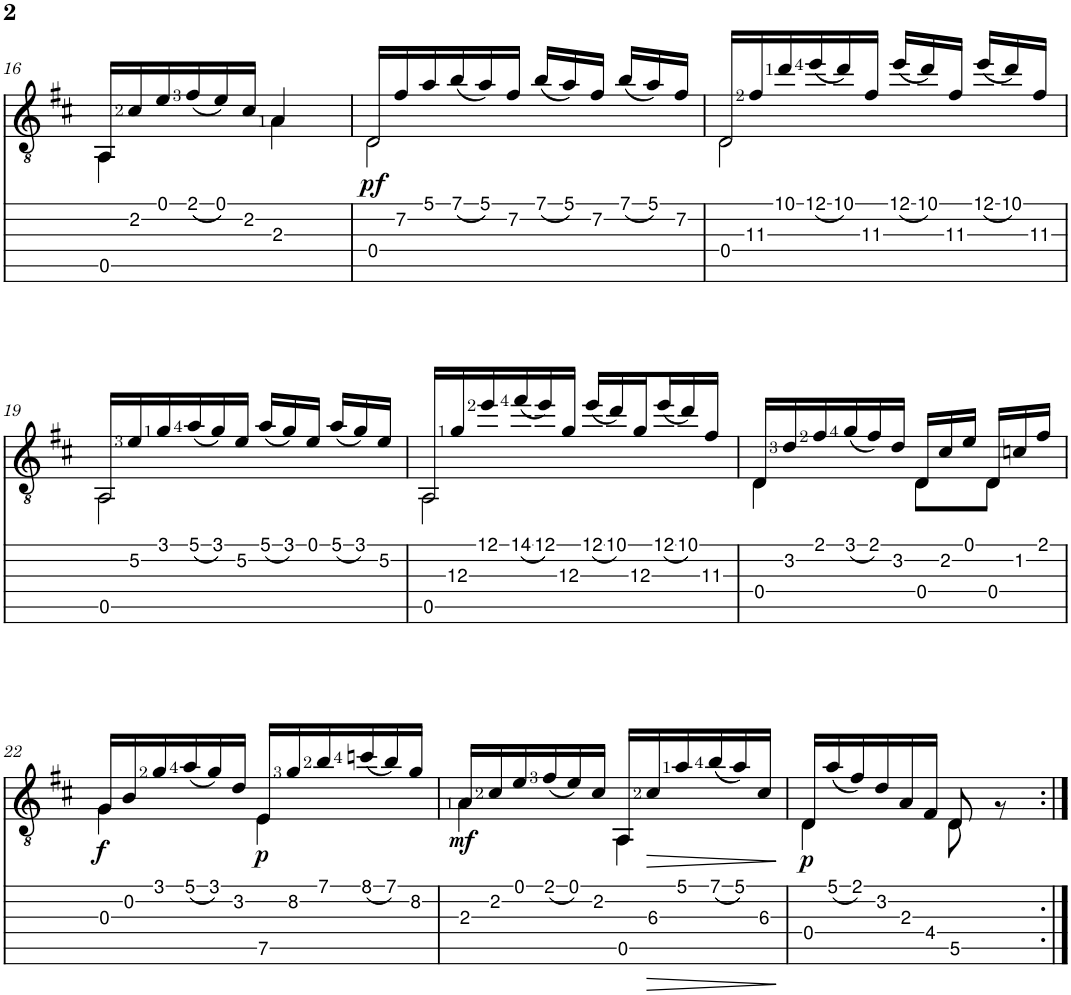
**kern	**kern	**dynam
*part1	*part1	*part1
*staff2	*staff1	*staff1/2
*I"Classical Guitar	*	*
*I'Guit.	*	*
!!LO:PB:g=z
*	*clefGv2	*
*k[f#c#]	*k[f#c#]	*
*D:	*D:	*
*M2/4	*M2/4	*
*Xbrackettup	*	*
=16	=16	=16
*^	*^	*
24AALL	4AA	24AA/LL	4AA\	.
24c#	.	24c#/	.	.
24eJ	.	24e/	.	.
24f#L	.	(<24f#/	.	.
24e	.	24e/)	.	.
24c#JJ	.	24c#/JJ	.	.
4A	4A	4A/	4A\	.
=17	=17	=17	=17	=17
!	!	!	!	!LO:DY:b
24DLL	2D	24D/LL	2D\	other-dynamics
24f#	.	24f#/	.	.
24aJ	.	24a/	.	.
24bL	.	(<24b/	.	.
24a	.	24a/)	.	.
24f#JJ	.	24f#/JJ	.	.
*	*	*Xbrackettup	*	*
24bLL	.	(<24b/LL	.	.
24a	.	24a/)	.	.
24f#J	.	24f#/JJ	.	.
24bL	.	(<24b/LL	.	.
24a	.	24a/)	.	.
24f#JJ	.	24f#/JJ	.	.
=18	=18	=18	=18	=18
*	*	*brackettup	*	*
24DLL	2D	24D/LL	2D\	.
24f#	.	24f#/	.	.
24ddJ	.	24dd/	.	.
24eeL	.	(<24ee/	.	.
24dd	.	24dd/)	.	.
24f#JJ	.	24f#/JJ	.	.
*	*	*Xbrackettup	*	*
24eeLL	.	(<24ee/LL	.	.
24dd	.	24dd/)	.	.
24f#J	.	24f#/JJ	.	.
24eeL	.	(<24ee/LL	.	.
24dd	.	24dd/)	.	.
24f#JJ	.	24f#/JJ	.	.
!!LO:LB:g=z	!!
=19	=19	=19	=19	=19
*	*	*brackettup	*	*
24AALL	2AA	24AA/LL	2AA\	.
24e	.	24e/	.	.
24gJ	.	24g/	.	.
24aL	.	(<24a/	.	.
24g	.	24g/)	.	.
24eJJ	.	24e/JJ	.	.
*	*	*Xbrackettup	*	*
24aLL	.	(<24a/LL	.	.
24g	.	24g/)	.	.
24eJ	.	24e/JJ	.	.
24aL	.	(<24a/LL	.	.
24g	.	24g/)	.	.
24eJJ	.	24e/JJ	.	.
=20	=20	=20	=20	=20
*	*	*brackettup	*	*
24AALL	2AA	24AA/LL	2AA\	.
24g	.	24g/	.	.
24eeJ	.	24ee/	.	.
24ff#L	.	(<24ff#/	.	.
24ee	.	24ee/)	.	.
24gJJ	.	24g/JJ	.	.
*	*	*Xbrackettup	*	*
24eeLL	.	(<24ee/LL	.	.
24dd	.	24dd/)	.	.
24gJ	.	24g/	.	.
24eeL	.	(<24ee/	.	.
24dd	.	24dd/)	.	.
24f#JJ	.	24f#/JJ	.	.
=21	=21	=21	=21	=21
*	*	*brackettup	*	*
24DLL	4D	24D/LL	4D\	.
24d	.	24d/	.	.
24f#J	.	24f#/	.	.
24gL	.	(<24g/	.	.
24f#	.	24f#/)	.	.
24dJJ	.	24d/JJ	.	.
*	*	*Xbrackettup	*	*
24DLL	8DL	24D/LL	8D\L	.
24c#	.	24c#/	.	.
24eJ	.	24e/JJ	.	.
24DL	8DJ	24D/LL	8D\J	.
24cn	.	24cn/	.	.
24f#JJ	.	24f#/JJ	.	.
!!LO:LB:g=z	!!
=22	=22	=22	=22	=22
*	*	*brackettup	*	*
!	!	!	!	!LO:DY:b
24GLL	4G	24G/LL	4G\	f
24B	.	24B/	.	.
24gJ	.	24g/	.	.
24aL	.	(<24a/	.	.
24g	.	24g/)	.	.
24dJJ	.	24d/JJ	.	.
!	!	!	!	!LO:DY:b
24ELL	4E	24E/LL	4E\	p
24g	.	24g/	.	.
24bJ	.	24b/	.	.
24ccnL	.	(<24ccn/	.	.
24b	.	24b/)	.	.
24gJJ	.	24g/JJ	.	.
=23	=23	=23	=23	=23
!	!	!	!	!LO:DY:b
24ALL	4A	24A/LL	4A\	mf
24c#	.	24c#/	.	.
24eJ	.	24e/	.	.
24f#L	.	(<24f#/	.	.
24e	.	24e/)	.	.
24c#JJ	.	24c#/JJ	.	.
24AALL	4AA	24AA/LL	4AA\	.
!	!	!	!	!LO:HP:b
24c#	.	24c#/	.	>
24aJ	.	24a/	.	.
24bL	.	(<24b/	.	.
24a	.	24a/)	.	.
24c#JJ	.	24c#/JJ	.	.
*v	*v	*	*	*
*	*v	*v	*
.	.	]
=24	=24	=24
*^	*^	*
!	!	!	!	!LO:DY:b
24DLL	4D	24D/LL	4D\	p
24a	.	(<24a/	.	.
24f#J	.	24f#/)	.	.
24dL	.	24d/	.	.
24A	.	24A/	.	.
24F#JJ	.	24F#/JJ	.	.
8D	8D	8D/	8D\	.
8ryy	8r	8ryy	8r	.
*v	*v	*	*	*
*	*v	*v	*
=:|!	=:|!	=:|!
*-	*-	*-
